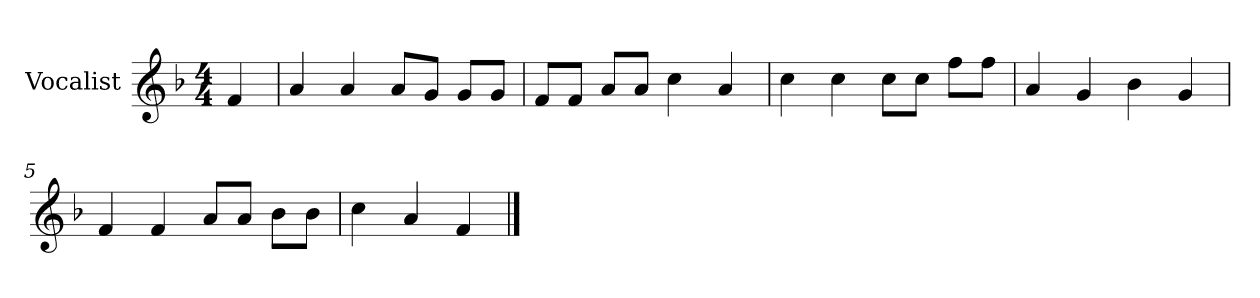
**kern
*part1
*staff1
*I"Vocalist
*k[b-]
*F:
*M4/4
=
4f
=1
4a
4a
8aL
8gJ
8gL
8gJ
=2
8fL
8fJ
8aL
8aJ
4cc
4a
=3
4cc
4cc
8ccL
8ccJ
8ffL
8ffJ
=4
4a
4g
4b-
4g
=5
4f
4f
8aL
8aJ
8b-L
8b-J
=6
4cc
4a
4f
==
*-
